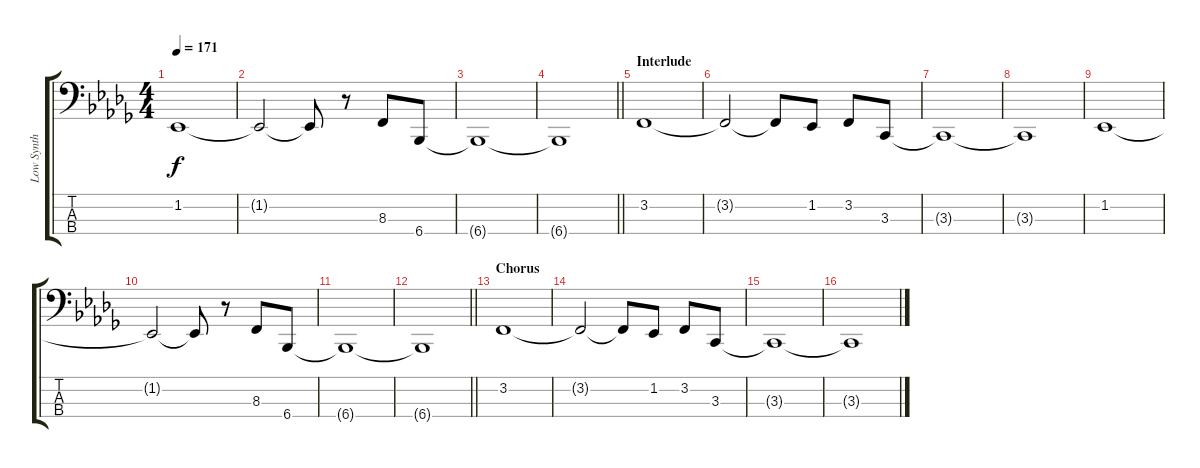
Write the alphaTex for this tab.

\track ("Low Synth Strings" "Low Synth ") {instrument stringensemble1}
\staff {score tabs}
\tuning (G2 D2 A1 E1) {hide}
\ts (4 4)
\tempo 171
\clef f4
\ks db
1.2.1{dy f} |
1.2{t}.2 1.2{t}.8 r.8 8.3.8 6.4.8 |
6.4{t}.1 |
\barLineRight lightlight
6.4{t}.1 |
\section ("" "Interlude")
3.2.1 |
3.2{t}.2 3.2{t}.8 1.2.8 3.2.8 3.3.8 |
3.3{t}.1 |
3.3{t}.1 |
1.2.1 |
1.2{t}.2 1.2{t}.8 r.8 8.3.8 6.4.8 |
6.4{t}.1 |
\barLineRight lightlight
6.4{t}.1 |
\section ("" "Chorus")
3.2.1 |
3.2{t}.2 3.2{t}.8 1.2.8 3.2.8 3.3.8 |
3.3{t}.1 |
3.3{t}.1
